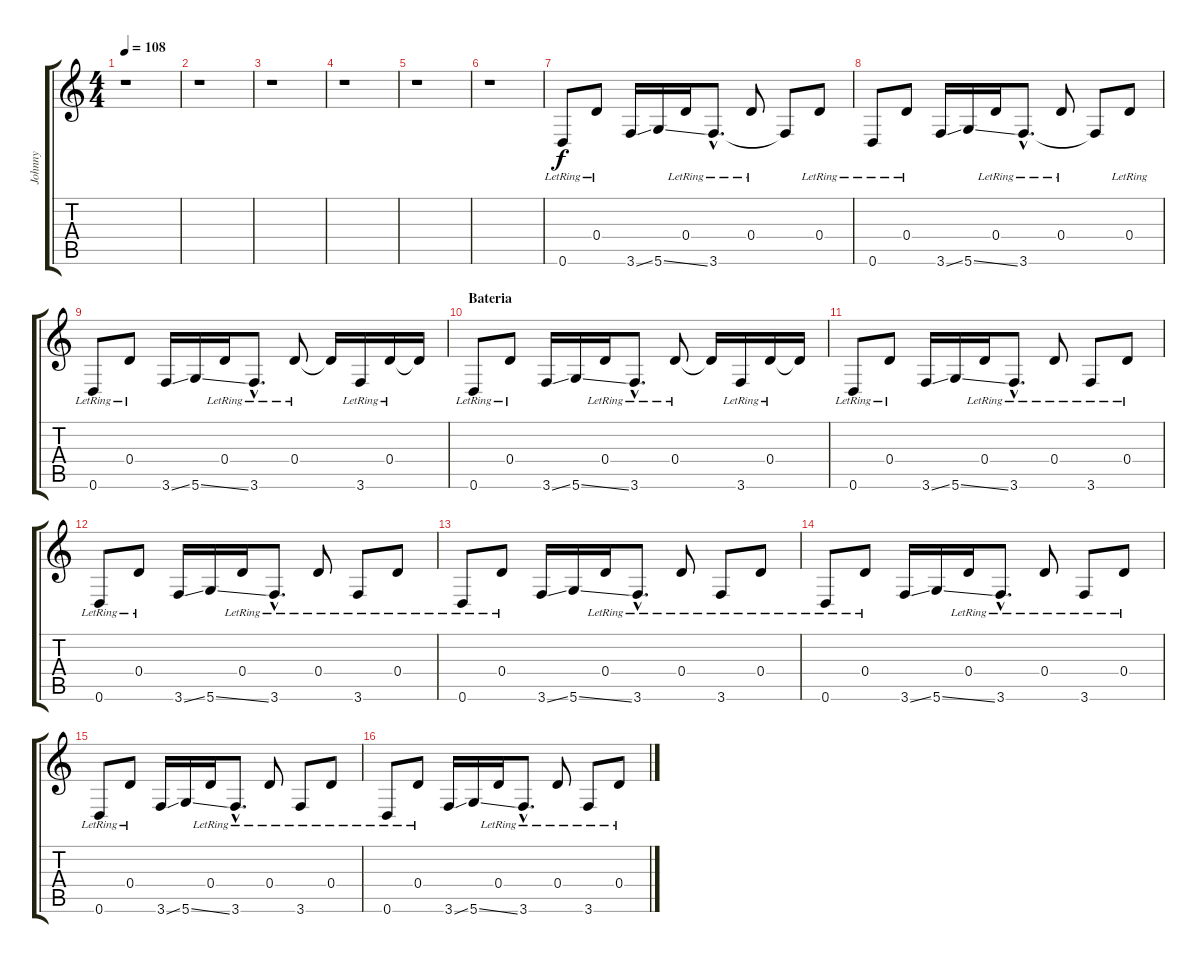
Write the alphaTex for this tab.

\track ("Johnny" "Johnny") {instrument electricguitarclean}
\staff {score tabs}
\tuning (E4 B3 G3 D3 A2 D2) {hide}
\ts (4 4)
\tempo 108
\clef g2
\ks c
r.1{dy f instrument electricguitarclean} |
r.1 |
r.1 |
r.1 |
r.1 |
r.1 |
0.6{lr}.8 0.4{lr}.8 3.6{ss}.16 5.6{ss}.16 0.4{lr}.16 3.6{hac lr}.8{d} 0.4{lr}.8 3.6{t}.8 0.4{lr}.8 |
0.6{lr}.8 0.4{lr}.8 3.6{ss}.16 5.6{ss}.16 0.4{lr}.16 3.6{hac lr}.8{d} 0.4{lr}.8 3.6{t}.8 0.4{lr}.8 |
0.6{lr}.8 0.4{lr}.8 3.6{ss}.16 5.6{ss}.16 0.4{lr}.16 3.6{hac lr}.8{d} 0.4{lr}.8 0.4{t}.16 3.6{lr}.16 0.4{lr}.16 0.4{t}.16 |
\section ("" "Bateria")
0.6{lr}.8 0.4{lr}.8 3.6{ss}.16 5.6{ss}.16 0.4{lr}.16 3.6{hac lr}.8{d} 0.4{lr}.8 0.4{t}.16 3.6{lr}.16 0.4{lr}.16 0.4{t}.16 |
0.6{lr}.8 0.4{lr}.8 3.6{ss}.16 5.6{ss}.16 0.4{lr}.16 3.6{hac lr}.8{d} 0.4{lr}.8 3.6{lr}.8 0.4{lr}.8 |
0.6{lr}.8 0.4{lr}.8 3.6{ss}.16 5.6{ss}.16 0.4{lr}.16 3.6{hac lr}.8{d} 0.4{lr}.8 3.6{lr}.8 0.4{lr}.8 |
0.6{lr}.8 0.4{lr}.8 3.6{ss}.16 5.6{ss}.16 0.4{lr}.16 3.6{hac lr}.8{d} 0.4{lr}.8 3.6{lr}.8 0.4{lr}.8 |
0.6{lr}.8 0.4{lr}.8 3.6{ss}.16 5.6{ss}.16 0.4{lr}.16 3.6{hac lr}.8{d} 0.4{lr}.8 3.6{lr}.8 0.4{lr}.8 |
0.6{lr}.8 0.4{lr}.8 3.6{ss}.16 5.6{ss}.16 0.4{lr}.16 3.6{hac lr}.8{d} 0.4{lr}.8 3.6{lr}.8 0.4{lr}.8 |
0.6{lr}.8 0.4{lr}.8 3.6{ss}.16 5.6{ss}.16 0.4{lr}.16 3.6{hac lr}.8{d} 0.4{lr}.8 3.6{lr}.8 0.4{lr}.8
